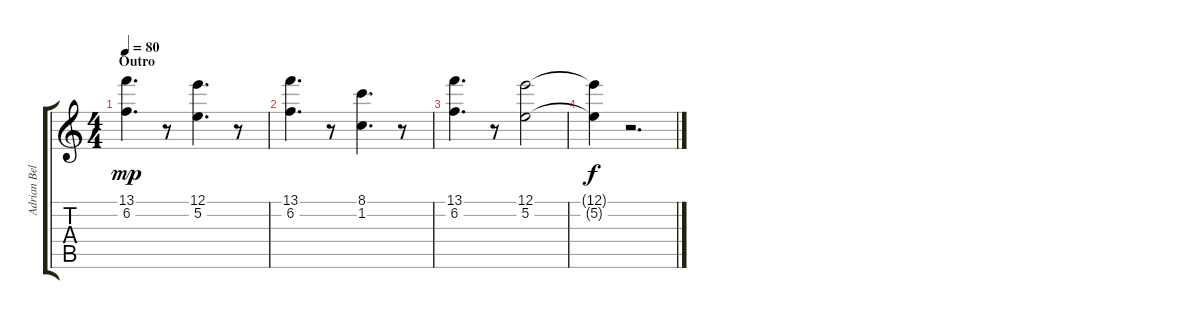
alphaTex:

\track ("Adrian Belew (Guitar)" "Adrian Bel") {instrument acousticguitarsteel}
\staff {score tabs}
\tuning (E4 B3 G3 D3 A2 E2) {hide}
\ts (4 4)
\section ("" "Outro")
\tempo 80
\clef g2
\ks c
(13.1 6.2).4{d dy mp volume 10 instrument flute} r.8 (12.1 5.2).4{d} r.8 |
(13.1 6.2).4{d} r.8 (8.1 1.2).4{d} r.8 |
(13.1 6.2).4{d} r.8 (12.1 5.2).2 |
(12.1{t} 5.2{t}).4{dy f} r.2{d}
